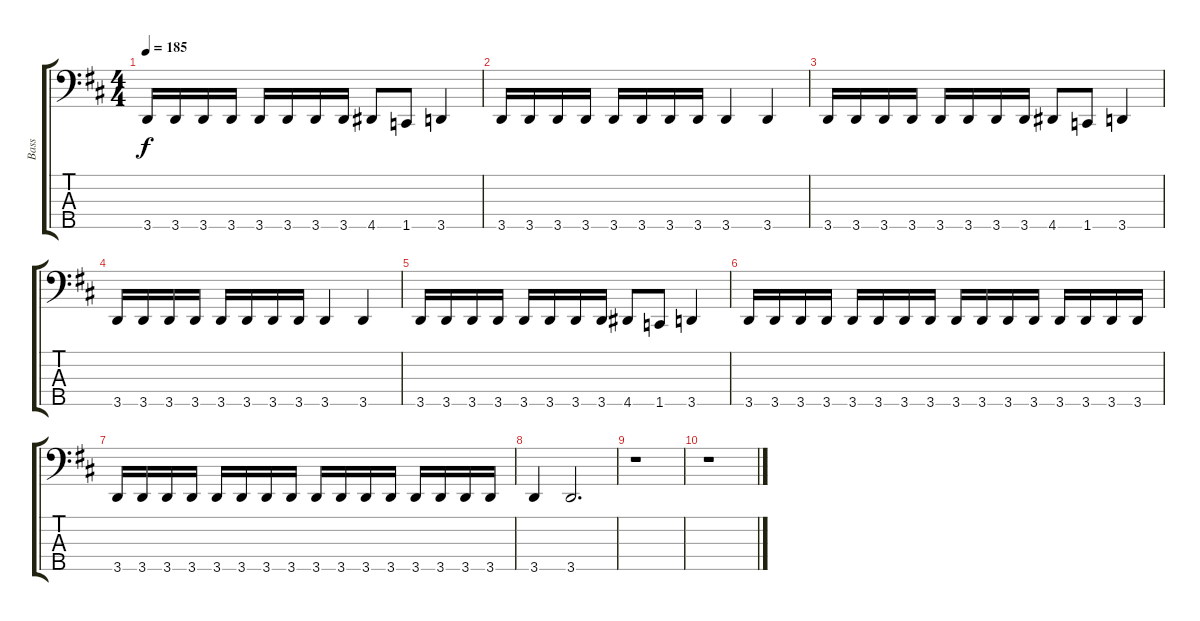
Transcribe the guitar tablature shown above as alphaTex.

\track ("Bass" "Bass") {instrument electricbassfinger}
\staff {score tabs}
\tuning (G2 D2 A1 E1 B0) {hide}
\ts (4 4)
\tempo 185
\clef f4
\ks bminor
3.5.16{dy f} 3.5.16 3.5.16 3.5.16 3.5.16 3.5.16 3.5.16 3.5.16 4.5.8 1.5.8 3.5.4 |
3.5.16 3.5.16 3.5.16 3.5.16 3.5.16 3.5.16 3.5.16 3.5.16 3.5.4 3.5.4 |
3.5.16 3.5.16 3.5.16 3.5.16 3.5.16 3.5.16 3.5.16 3.5.16 4.5.8 1.5.8 3.5.4 |
3.5.16 3.5.16 3.5.16 3.5.16 3.5.16 3.5.16 3.5.16 3.5.16 3.5.4 3.5.4 |
3.5.16 3.5.16 3.5.16 3.5.16 3.5.16 3.5.16 3.5.16 3.5.16 4.5.8 1.5.8 3.5.4 |
3.5.16 3.5.16 3.5.16 3.5.16 3.5.16 3.5.16 3.5.16 3.5.16 3.5.16 3.5.16 3.5.16 3.5.16 3.5.16 3.5.16 3.5.16 3.5.16 |
3.5.16 3.5.16 3.5.16 3.5.16 3.5.16 3.5.16 3.5.16 3.5.16 3.5.16 3.5.16 3.5.16 3.5.16 3.5.16 3.5.16 3.5.16 3.5.16 |
3.5.4 3.5.2{d} |
r.1 |
r.1
